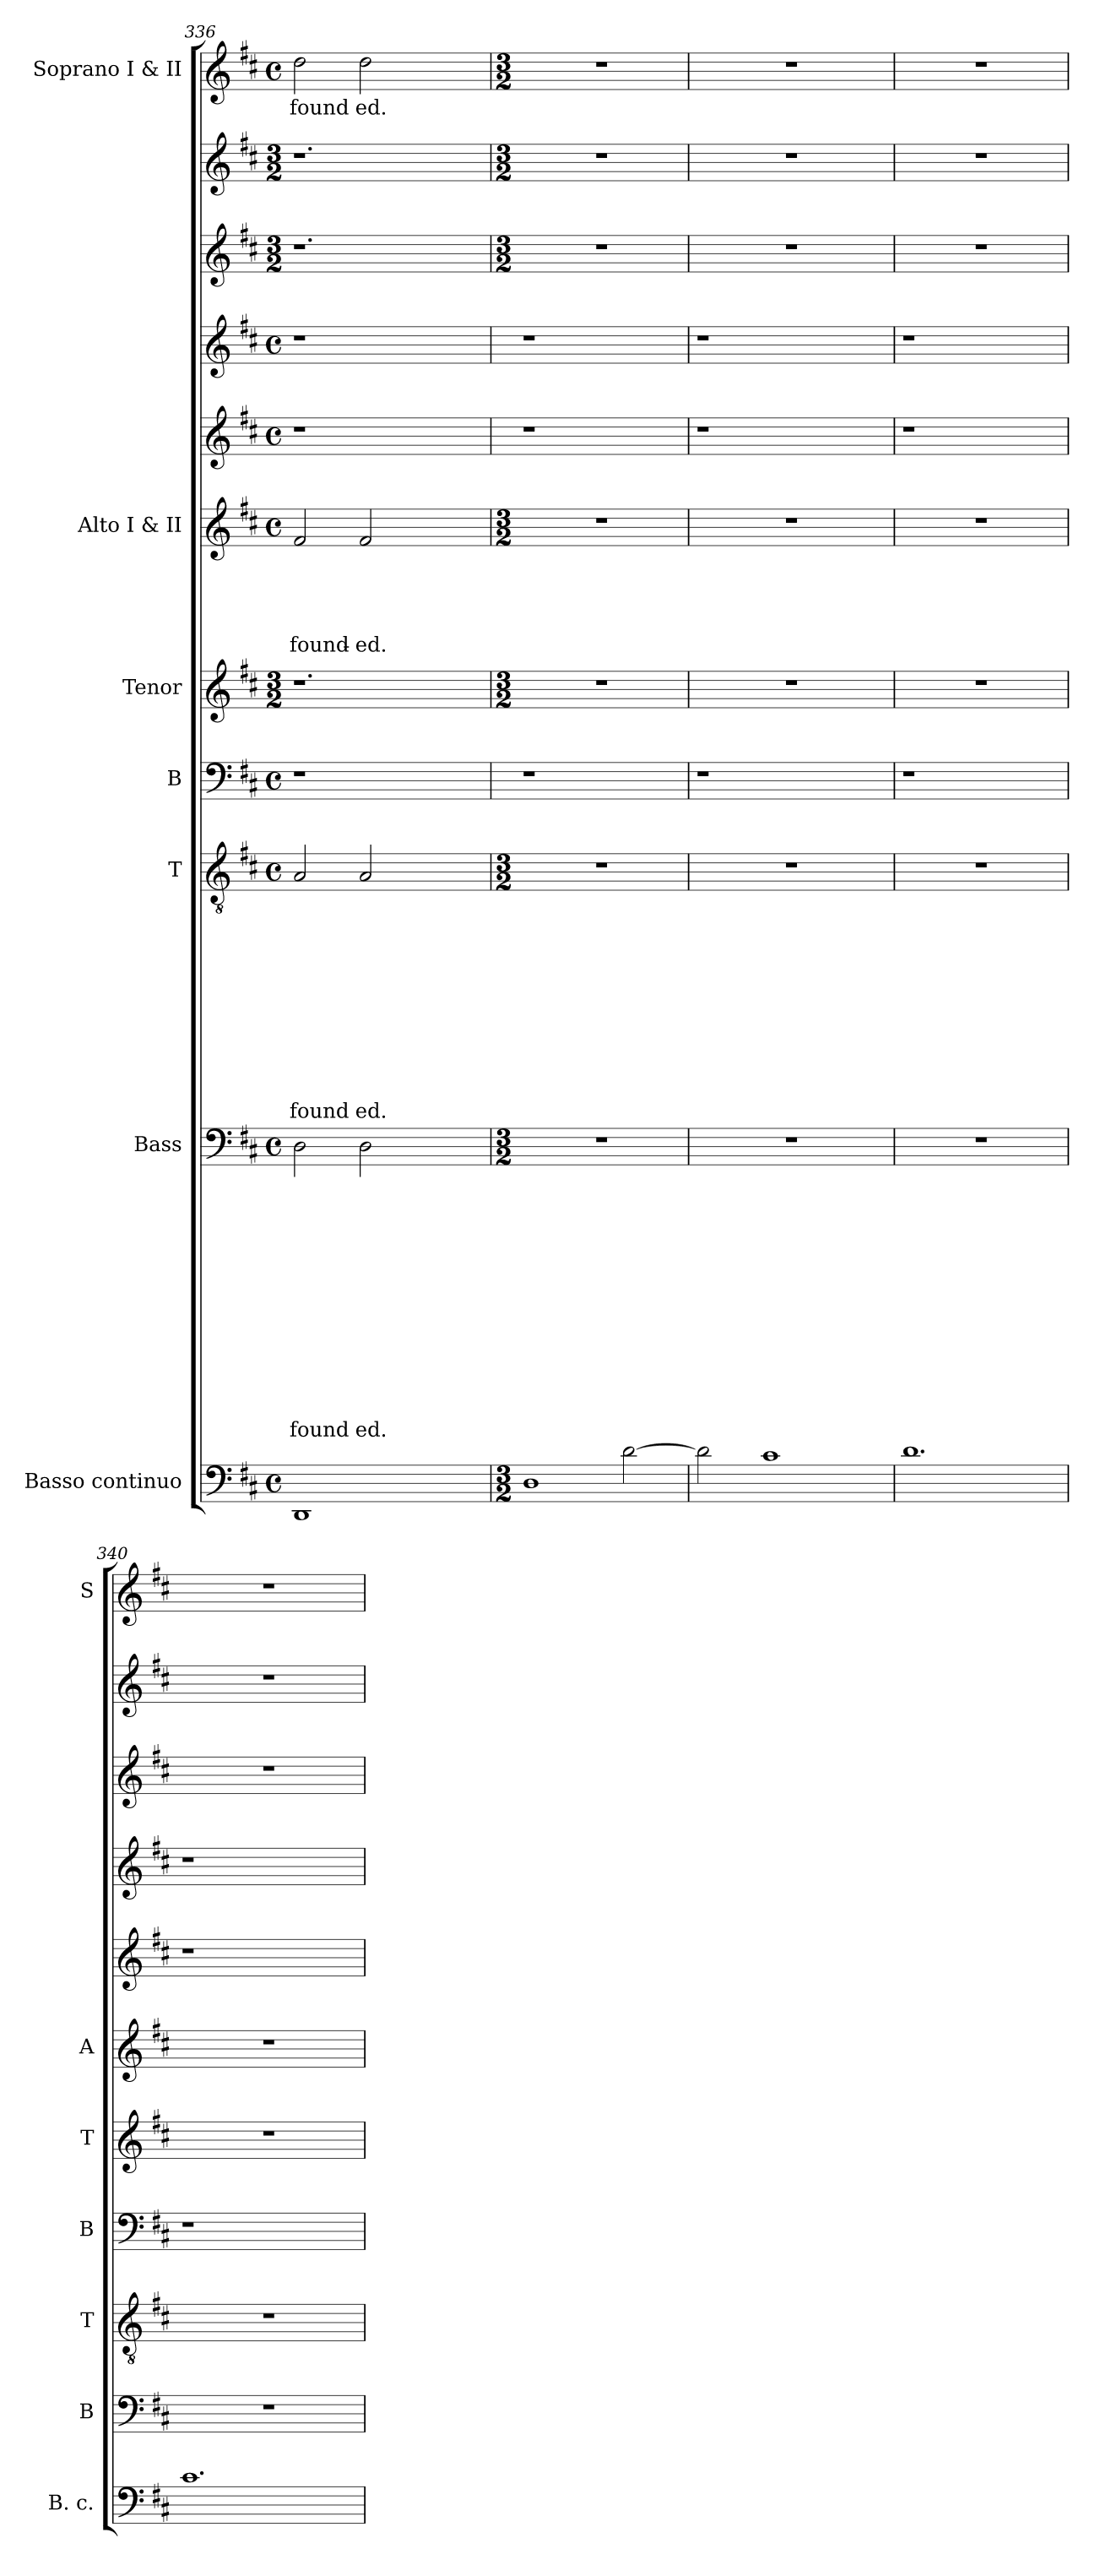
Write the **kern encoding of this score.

**kern	**kern	**text	**text	**text	**text	**text	**text	**text	**text	**text	**text	**text	**text	**text	**kern	**text	**text	**text	**text	**text	**text	**text	**text	**text	**text	**text	**kern	**kern	**kern	**text	**text	**text	**text	**text	**kern	**kern	**kern	**kern	**kern	**text
*part11	*part10	*part10	*part10	*part10	*part10	*part10	*part10	*part10	*part10	*part10	*part10	*part10	*part10	*part10	*part9	*part9	*part9	*part9	*part9	*part9	*part9	*part9	*part9	*part9	*part9	*part9	*part8	*part7	*part6	*part6	*part6	*part6	*part6	*part6	*part5	*part4	*part3	*part2	*part1	*part1
*staff11	*staff10	*staff10	*staff10	*staff10	*staff10	*staff10	*staff10	*staff10	*staff10	*staff10	*staff10	*staff10	*staff10	*staff10	*staff9	*staff9	*staff9	*staff9	*staff9	*staff9	*staff9	*staff9	*staff9	*staff9	*staff9	*staff9	*staff8	*staff7	*staff6	*staff6	*staff6	*staff6	*staff6	*staff6	*staff5	*staff4	*staff3	*staff2	*staff1	*staff1
*I"Basso continuo	*I"Bass	*	*	*	*	*	*	*	*	*	*	*	*	*	*I"T	*	*	*	*	*	*	*	*	*	*	*	*I"B	*I"Tenor	*I"Alto I & II	*	*	*	*	*	*	*	*	*	*I"Soprano I & II	*
*I'B. c.	*I'B	*	*	*	*	*	*	*	*	*	*	*	*	*	*I'T	*	*	*	*	*	*	*	*	*	*	*	*I'B	*I'T	*I'A	*	*	*	*	*	*	*	*	*	*I'S	*
*clefF4	*clefF4	*	*	*	*	*	*	*	*	*	*	*	*	*	*clefGv2	*	*	*	*	*	*	*	*	*	*	*	*clefF4	*clefG2	*clefG2	*	*	*	*	*	*clefG2	*clefG2	*clefG2	*clefG2	*clefG2	*
*ITrd7c12	*	*	*	*	*	*	*	*	*	*	*	*	*	*	*	*	*	*	*	*	*	*	*	*	*	*	*	*	*	*	*	*	*	*	*	*	*	*	*	*
*k[f#c#]	*k[f#c#]	*	*	*	*	*	*	*	*	*	*	*	*	*	*k[f#c#]	*	*	*	*	*	*	*	*	*	*	*	*k[f#c#]	*k[f#c#]	*k[f#c#]	*	*	*	*	*	*k[f#c#]	*k[f#c#]	*k[f#c#]	*k[f#c#]	*k[f#c#]	*
*D:	*D:	*	*	*	*	*	*	*	*	*	*	*	*	*	*D:	*	*	*	*	*	*	*	*	*	*	*	*D:	*D:	*D:	*	*	*	*	*	*D:	*D:	*D:	*D:	*D:	*
*M4/4	*M4/4	*	*	*	*	*	*	*	*	*	*	*	*	*	*M4/4	*	*	*	*	*	*	*	*	*	*	*	*M4/4	*M3/2	*M4/4	*	*	*	*	*	*M4/4	*M4/4	*M3/2	*M3/2	*M4/4	*
*met(c)	*met(c)	*	*	*	*	*	*	*	*	*	*	*	*	*	*met(c)	*	*	*	*	*	*	*	*	*	*	*	*met(c)	*	*met(c)	*	*	*	*	*	*met(c)	*met(c)	*	*	*met(c)	*
=336	=336	=336	=336	=336	=336	=336	=336	=336	=336	=336	=336	=336	=336	=336	=336	=336	=336	=336	=336	=336	=336	=336	=336	=336	=336	=336	=336	=336	=336	=336	=336	=336	=336	=336	=336	=336	=336	=336	=336	=336
!	!	!	!	!	!	!	!	!	!	!	!	!	!	!LO:LY:b	!	!	!	!	!	!	!	!	!	!	!	!LO:LY:b	!	!	!	!	!	!	!	!LO:LY:b	!	!	!	!	!	!LO:LY:b
1DDD	2D\	.	.	.	.	.	.	.	.	.	.	.	.	found	2A/	.	.	.	.	.	.	.	.	.	.	found	1r	1.r	2f#/	.	.	.	.	-found-	1r	1r	1.r	1.r	2dd\	found
!	!	!	!	!	!	!	!	!	!	!	!	!	!	!LO:LY:b	!	!	!	!	!	!	!	!	!	!	!	!LO:LY:b	!	!	!	!	!	!	!	!LO:LY:b	!	!	!	!	!	!LO:LY:b
.	2D\	.	.	.	.	.	.	.	.	.	.	.	.	ed.	2A/	.	.	.	.	.	.	.	.	.	.	ed.	.	.	2f#/	.	.	.	.	-ed.	.	.	.	.	2dd\	ed.
2ryy	2ryy	.	.	.	.	.	.	.	.	.	.	.	.	.	2ryy	.	.	.	.	.	.	.	.	.	.	.	2ryy	.	2ryy	.	.	.	.	.	2ryy	2ryy	.	.	2ryy	.
!!LO:PB:g=z
=337!	=337!	=337!	=337!	=337!	=337!	=337!	=337!	=337!	=337!	=337!	=337!	=337!	=337!	=337!	=337!	=337!	=337!	=337!	=337!	=337!	=337!	=337!	=337!	=337!	=337!	=337!	=337!	=337!	=337!	=337!	=337!	=337!	=337!	=337!	=337!	=337!	=337!	=337!	=337!	=337!
*M3/2	*M3/2	*	*	*	*	*	*	*	*	*	*	*	*	*	*M3/2	*	*	*	*	*	*	*	*	*	*	*	*	*M3/2	*M3/2	*	*	*	*	*	*	*	*M3/2	*M3/2	*M3/2	*
!	!LO:N:vis=1	!	!	!	!	!	!	!	!	!	!	!	!	!	!LO:N:vis=1	!	!	!	!	!	!	!	!	!	!	!	!	!	!LO:N:vis=1	!	!	!	!	!	!	!	!	!	!LO:N:vis=1	!
1DD	1.r	.	.	.	.	.	.	.	.	.	.	.	.	.	1.r	.	.	.	.	.	.	.	.	.	.	.	1r	1.r	1.r	.	.	.	.	.	1r	1r	1.r	1.r	1.r	.
[>2D\	.	.	.	.	.	.	.	.	.	.	.	.	.	.	.	.	.	.	.	.	.	.	.	.	.	.	2ryy	.	.	.	.	.	.	.	2ryy	2ryy	.	.	.	.
=338	=338	=338	=338	=338	=338	=338	=338	=338	=338	=338	=338	=338	=338	=338	=338	=338	=338	=338	=338	=338	=338	=338	=338	=338	=338	=338	=338	=338	=338	=338	=338	=338	=338	=338	=338	=338	=338	=338	=338	=338
!	!LO:N:vis=1	!	!	!	!	!	!	!	!	!	!	!	!	!	!LO:N:vis=1	!	!	!	!	!	!	!	!	!	!	!	!	!	!LO:N:vis=1	!	!	!	!	!	!	!	!	!	!LO:N:vis=1	!
2D\]	1.r	.	.	.	.	.	.	.	.	.	.	.	.	.	1.r	.	.	.	.	.	.	.	.	.	.	.	1r	1.r	1.r	.	.	.	.	.	1r	1r	1.r	1.r	1.r	.
1C#	.	.	.	.	.	.	.	.	.	.	.	.	.	.	.	.	.	.	.	.	.	.	.	.	.	.	.	.	.	.	.	.	.	.	.	.	.	.	.	.
.	.	.	.	.	.	.	.	.	.	.	.	.	.	.	.	.	.	.	.	.	.	.	.	.	.	.	2ryy	.	.	.	.	.	.	.	2ryy	2ryy	.	.	.	.
=339	=339	=339	=339	=339	=339	=339	=339	=339	=339	=339	=339	=339	=339	=339	=339	=339	=339	=339	=339	=339	=339	=339	=339	=339	=339	=339	=339	=339	=339	=339	=339	=339	=339	=339	=339	=339	=339	=339	=339	=339
!	!LO:N:vis=1	!	!	!	!	!	!	!	!	!	!	!	!	!	!LO:N:vis=1	!	!	!	!	!	!	!	!	!	!	!	!	!	!LO:N:vis=1	!	!	!	!	!	!	!	!	!	!LO:N:vis=1	!
1.D	1.r	.	.	.	.	.	.	.	.	.	.	.	.	.	1.r	.	.	.	.	.	.	.	.	.	.	.	1r	1.r	1.r	.	.	.	.	.	1r	1r	1.r	1.r	1.r	.
.	.	.	.	.	.	.	.	.	.	.	.	.	.	.	.	.	.	.	.	.	.	.	.	.	.	.	2ryy	.	.	.	.	.	.	.	2ryy	2ryy	.	.	.	.
=340	=340	=340	=340	=340	=340	=340	=340	=340	=340	=340	=340	=340	=340	=340	=340	=340	=340	=340	=340	=340	=340	=340	=340	=340	=340	=340	=340	=340	=340	=340	=340	=340	=340	=340	=340	=340	=340	=340	=340	=340
!	!LO:N:vis=1	!	!	!	!	!	!	!	!	!	!	!	!	!	!LO:N:vis=1	!	!	!	!	!	!	!	!	!	!	!	!	!	!LO:N:vis=1	!	!	!	!	!	!	!	!	!	!LO:N:vis=1	!
1.C#	1.r	.	.	.	.	.	.	.	.	.	.	.	.	.	1.r	.	.	.	.	.	.	.	.	.	.	.	1r	1.r	1.r	.	.	.	.	.	1r	1r	1.r	1.r	1.r	.
.	.	.	.	.	.	.	.	.	.	.	.	.	.	.	.	.	.	.	.	.	.	.	.	.	.	.	2ryy	.	.	.	.	.	.	.	2ryy	2ryy	.	.	.	.
=	=	=	=	=	=	=	=	=	=	=	=	=	=	=	=	=	=	=	=	=	=	=	=	=	=	=	=	=	=	=	=	=	=	=	=	=	=	=	=	=
*-	*-	*-	*-	*-	*-	*-	*-	*-	*-	*-	*-	*-	*-	*-	*-	*-	*-	*-	*-	*-	*-	*-	*-	*-	*-	*-	*-	*-	*-	*-	*-	*-	*-	*-	*-	*-	*-	*-	*-	*-
